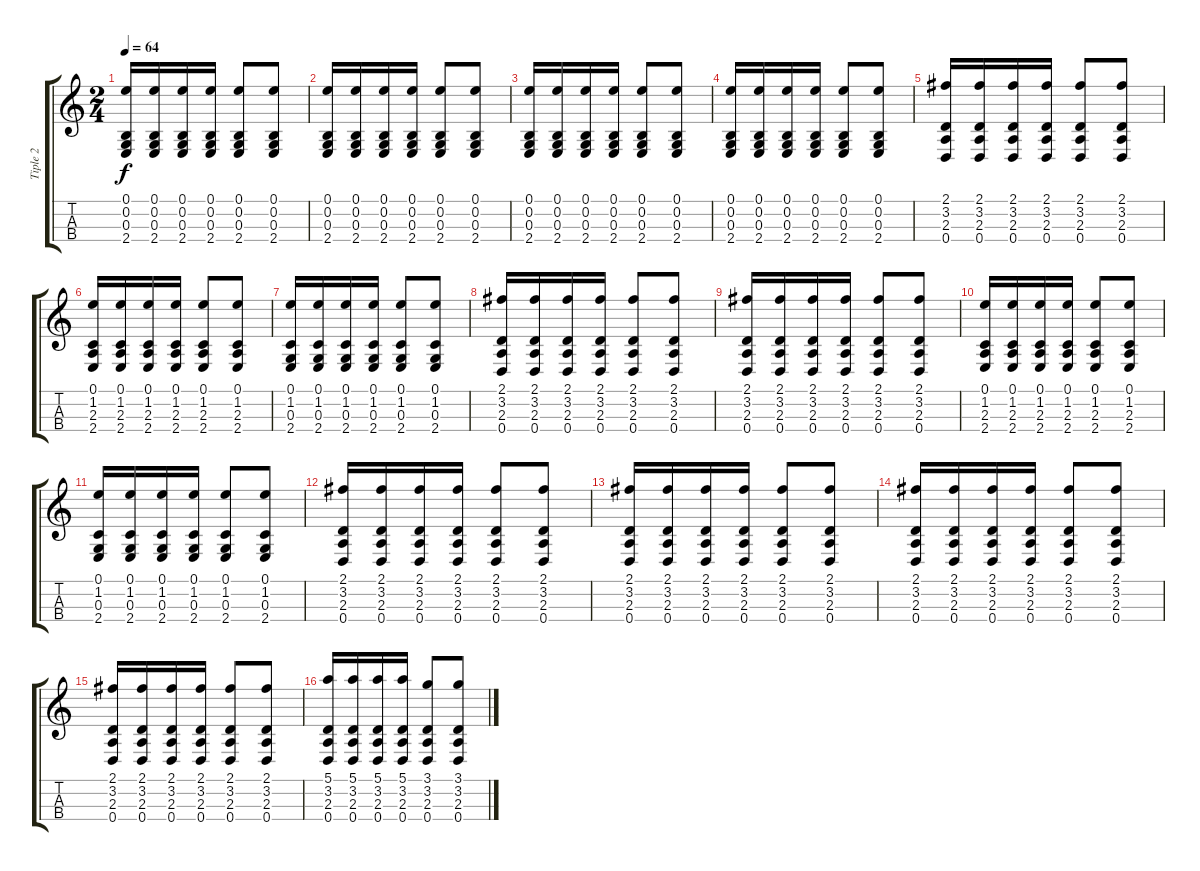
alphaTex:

\track ("Tiple 2" "Tiple 2") {instrument acousticguitarsteel}
\staff {score tabs}
\tuning (E4 B2 G2 D2) {hide}
\ts (2 4)
\tempo 64
\clef g2
\ks c
(0.1 0.2 0.3 2.4).16{dy f} (0.1 0.2 0.3 2.4).16 (0.1 0.2 0.3 2.4).16 (0.1 0.2 0.3 2.4).16 (0.1 0.2 0.3 2.4).8 (0.1 0.2 0.3 2.4).8 |
(0.1 0.2 0.3 2.4).16 (0.1 0.2 0.3 2.4).16 (0.1 0.2 0.3 2.4).16 (0.1 0.2 0.3 2.4).16 (0.1 0.2 0.3 2.4).8 (0.1 0.2 0.3 2.4).8 |
(0.1 0.2 0.3 2.4).16 (0.1 0.2 0.3 2.4).16 (0.1 0.2 0.3 2.4).16 (0.1 0.2 0.3 2.4).16 (0.1 0.2 0.3 2.4).8 (0.1 0.2 0.3 2.4).8 |
(0.1 0.2 0.3 2.4).16 (0.1 0.2 0.3 2.4).16 (0.1 0.2 0.3 2.4).16 (0.1 0.2 0.3 2.4).16 (0.1 0.2 0.3 2.4).8 (0.1 0.2 0.3 2.4).8 |
(2.1 3.2 2.3 0.4).16 (2.1 3.2 2.3 0.4).16 (2.1 3.2 2.3 0.4).16 (2.1 3.2 2.3 0.4).16 (2.1 3.2 2.3 0.4).8 (2.1 3.2 2.3 0.4).8 |
(0.1 1.2 2.3 2.4).16 (0.1 1.2 2.3 2.4).16 (0.1 1.2 2.3 2.4).16 (0.1 1.2 2.3 2.4).16 (0.1 1.2 2.3 2.4).8 (0.1 1.2 2.3 2.4).8 |
(0.1 1.2 0.3 2.4).16 (0.1 1.2 0.3 2.4).16 (0.1 1.2 0.3 2.4).16 (0.1 1.2 0.3 2.4).16 (0.1 1.2 0.3 2.4).8 (0.1 1.2 0.3 2.4).8 |
(2.1 3.2 2.3 0.4).16 (2.1 3.2 2.3 0.4).16 (2.1 3.2 2.3 0.4).16 (2.1 3.2 2.3 0.4).16 (2.1 3.2 2.3 0.4).8 (2.1 3.2 2.3 0.4).8 |
(2.1 3.2 2.3 0.4).16 (2.1 3.2 2.3 0.4).16 (2.1 3.2 2.3 0.4).16 (2.1 3.2 2.3 0.4).16 (2.1 3.2 2.3 0.4).8 (2.1 3.2 2.3 0.4).8 |
(0.1 1.2 2.3 2.4).16 (0.1 1.2 2.3 2.4).16 (0.1 1.2 2.3 2.4).16 (0.1 1.2 2.3 2.4).16 (0.1 1.2 2.3 2.4).8 (0.1 1.2 2.3 2.4).8 |
(0.1 1.2 0.3 2.4).16 (0.1 1.2 0.3 2.4).16 (0.1 1.2 0.3 2.4).16 (0.1 1.2 0.3 2.4).16 (0.1 1.2 0.3 2.4).8 (0.1 1.2 0.3 2.4).8 |
(2.1 3.2 2.3 0.4).16 (2.1 3.2 2.3 0.4).16 (2.1 3.2 2.3 0.4).16 (2.1 3.2 2.3 0.4).16 (2.1 3.2 2.3 0.4).8 (2.1 3.2 2.3 0.4).8 |
(2.1 3.2 2.3 0.4).16 (2.1 3.2 2.3 0.4).16 (2.1 3.2 2.3 0.4).16 (2.1 3.2 2.3 0.4).16 (2.1 3.2 2.3 0.4).8 (2.1 3.2 2.3 0.4).8 |
(2.1 3.2 2.3 0.4).16 (2.1 3.2 2.3 0.4).16 (2.1 3.2 2.3 0.4).16 (2.1 3.2 2.3 0.4).16 (2.1 3.2 2.3 0.4).8 (2.1 3.2 2.3 0.4).8 |
(2.1 3.2 2.3 0.4).16 (2.1 3.2 2.3 0.4).16 (2.1 3.2 2.3 0.4).16 (2.1 3.2 2.3 0.4).16 (2.1 3.2 2.3 0.4).8 (2.1 3.2 2.3 0.4).8 |
(5.1 3.2 2.3 0.4).16 (5.1 3.2 2.3 0.4).16 (5.1 3.2 2.3 0.4).16 (5.1 3.2 2.3 0.4).16 (3.1 3.2 2.3 0.4).8 (3.1 3.2 2.3 0.4).8
